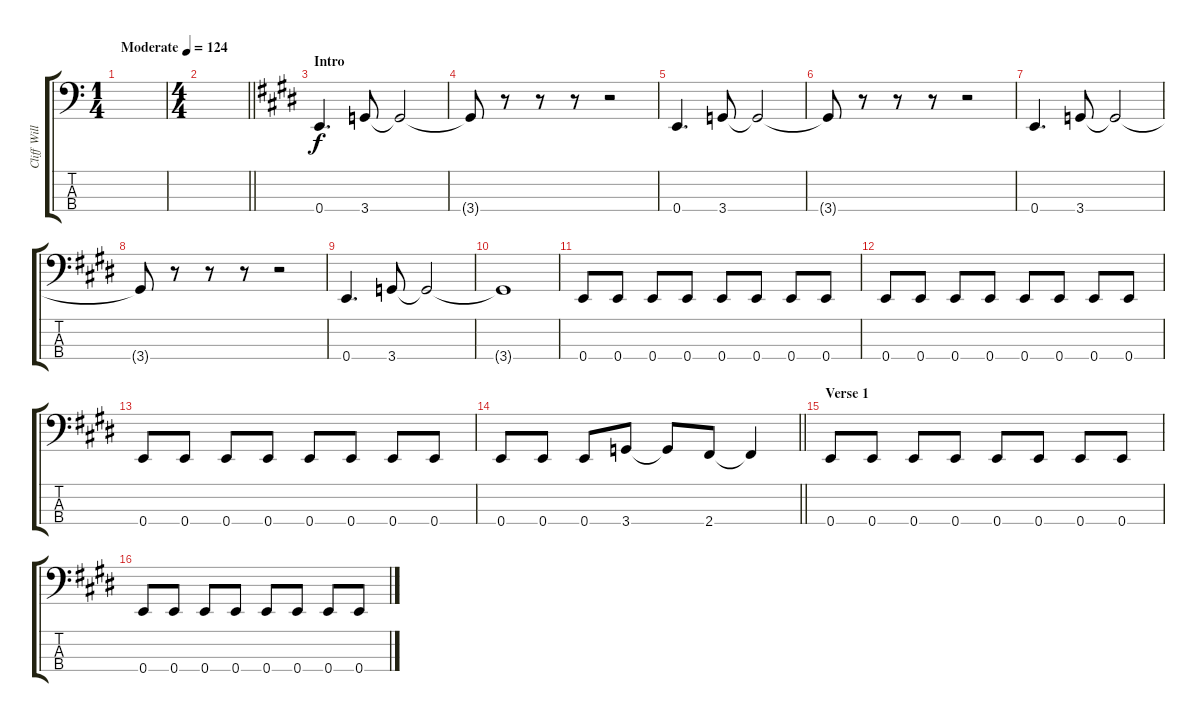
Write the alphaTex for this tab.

\track ("Cliff Williams (Bass)" "Cliff Will") {instrument electricbasspick}
\staff {score tabs}
\tuning (G2 D2 A1 E1) {hide}
\ts (1 4)
\tempo (124 "Moderate")
\clef f4
\ks c
|
\ts (4 4)
\barLineRight lightlight
|
\section ("" "Intro")
\ks e
0.4.4{d} 3.4.8 3.4{t}.2 |
3.4{t}.8 r.8 r.8 r.8 r.2 |
0.4.4{d} 3.4.8 3.4{t}.2 |
3.4{t}.8 r.8 r.8 r.8 r.2 |
0.4.4{d} 3.4.8 3.4{t}.2 |
3.4{t}.8 r.8 r.8 r.8 r.2 |
0.4.4{d} 3.4.8 3.4{t}.2 |
3.4{t}.1 |
0.4.8 0.4.8 0.4.8 0.4.8 0.4.8 0.4.8 0.4.8 0.4.8 |
0.4.8 0.4.8 0.4.8 0.4.8 0.4.8 0.4.8 0.4.8 0.4.8 |
0.4.8 0.4.8 0.4.8 0.4.8 0.4.8 0.4.8 0.4.8 0.4.8 |
\barLineRight lightlight
0.4.8 0.4.8 0.4.8 3.4.8 3.4{t}.8 2.4.8 2.4{t}.4 |
\section ("" "Verse 1")
0.4.8 0.4.8 0.4.8 0.4.8 0.4.8 0.4.8 0.4.8 0.4.8 |
0.4.8 0.4.8 0.4.8 0.4.8 0.4.8 0.4.8 0.4.8 0.4.8
